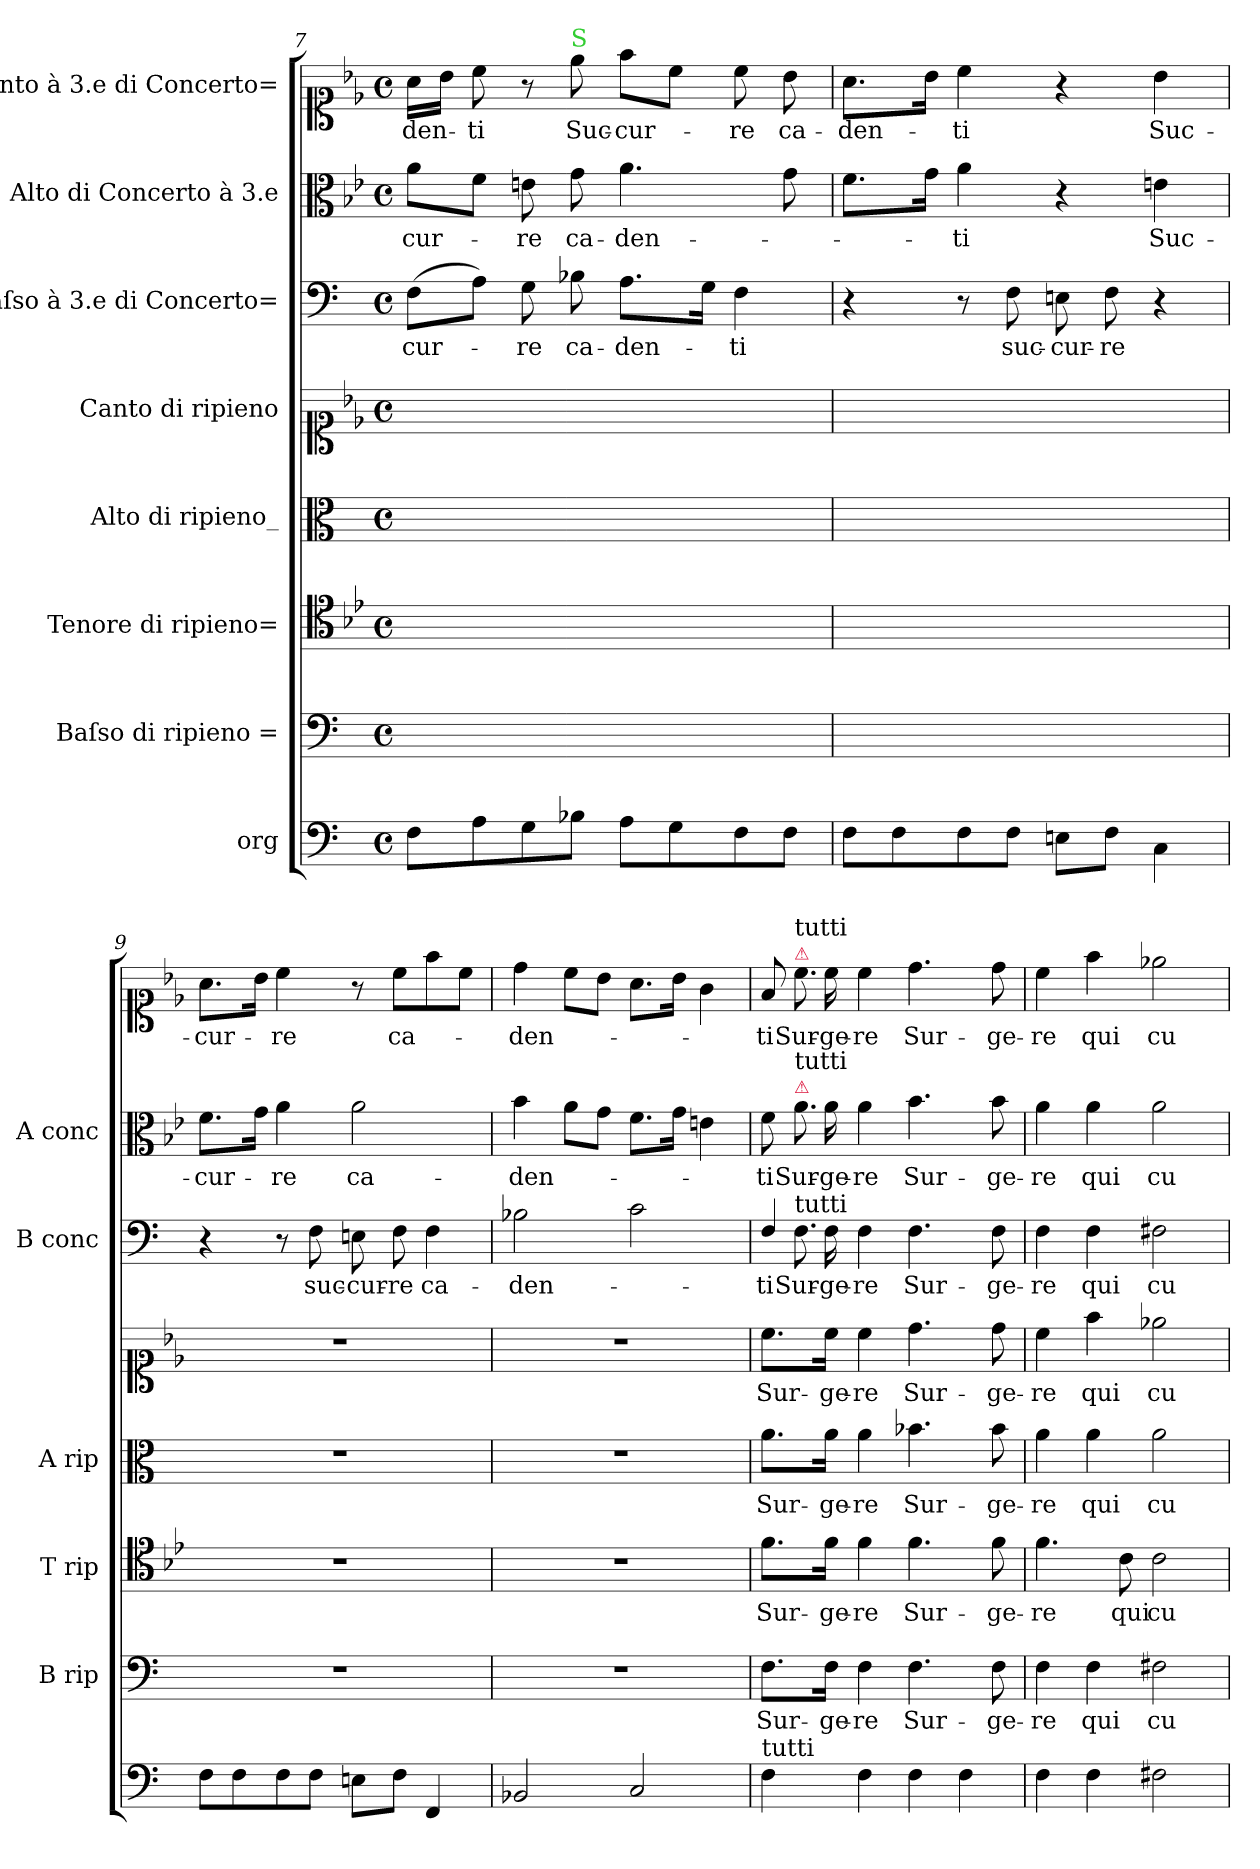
**kern	**kern	**text	**kern	**text	**kern	**text	**kern	**text	**kern	**text	**kern	**text	**kern	**text
*part8	*part7	*part7	*part6	*part6	*part5	*part5	*part4	*part4	*part3	*part3	*part2	*part2	*part1	*part1
*staff8	*staff7	*staff7	*staff6	*staff6	*staff5	*staff5	*staff4	*staff4	*staff3	*staff3	*staff2	*staff2	*staff1	*staff1
*I"org	*I"Baſso di ripieno =	*	*I"Tenore di ripieno=	*	*I"Alto di ripieno_	*	*I"Canto di ripieno	*	*I"Baſso à 3.e di Concerto=	*	*I"Alto di Concerto à 3.e	*	*I"Canto à 3.e di Concerto=	*
*	*I'B rip	*	*I'T rip	*	*I'A rip	*	*	*	*I'B conc	*	*I'A conc	*	*	*
*clefF4	*clefF4	*	*clefC4	*	*clefC3	*	*clefC1	*	*clefF4	*	*clefC3	*	*clefC1	*
*	*	*	*k[b-e-]	*	*	*	*k[b-e-]	*	*	*	*k[b-e-]	*	*k[b-e-]	*
*M4/4	*M4/4	*	*M4/4	*	*M4/4	*	*M4/4	*	*M4/4	*	*M4/4	*	*M4/4	*
*met(c)	*met(c)	*	*met(c)	*	*met(c)	*	*met(c)	*	*met(c)	*	*met(c)	*	*met(c)	*
=7	=7	=7	=7	=7	=7	=7	=7	=7	=7	=7	=7	=7	=7	=7
8F\L	1ryy	.	1ryy	.	1ryy	.	1ryy	.	(8F\L	-cur-	8a\L	-cur-	16a\LL	-den-
.	.	.	.	.	.	.	.	.	.	.	.	.	16b-\JJ	.
8A\	.	.	.	.	.	.	.	.	8A\J)	.	8f\J	.	8cc\	-ti
8G\	.	.	.	.	.	.	.	.	8G\	-re	8en\	-re	8r	.
!	!	!	!	!	!	!	!	!	!	!	!	!	!LO:TX:a:color=limegreen:t=S	!
8B-\J	.	.	.	.	.	.	.	.	8B-\	ca-	8g\	ca-	8ee-\	Suc-
8A\L	.	.	.	.	.	.	.	.	8.A\L	-den-	4.a\	-den-	8ff\L	-cur-
8G\	.	.	.	.	.	.	.	.	.	.	.	.	8cc\J	.
.	.	.	.	.	.	.	.	.	16G\Jk	.	.	.	.	.
8F\	.	.	.	.	.	.	.	.	4F\	-ti	.	.	8cc\	-re
8F\J	.	.	.	.	.	.	.	.	.	.	8g\	.	8b-\	ca-
=8	=8	=8	=8	=8	=8	=8	=8	=8	=8	=8	=8	=8	=8	=8
8F\L	1ryy	.	1ryy	.	1ryy	.	1ryy	.	4r	.	8.f\L	.	8.a\L	-den-
8F\	.	.	.	.	.	.	.	.	.	.	.	.	.	.
.	.	.	.	.	.	.	.	.	.	.	16g\Jk	.	16b-\Jk	.
8F\	.	.	.	.	.	.	.	.	8r	.	4a\	-ti	4cc\	-ti
8F\J	.	.	.	.	.	.	.	.	8F\	suc-	.	.	.	.
8En\L	.	.	.	.	.	.	.	.	8En\	-cur-	4r	.	4r	.
8F\J	.	.	.	.	.	.	.	.	8F\	-re	.	.	.	.
4C\	.	.	.	.	.	.	.	.	4r	.	4en\	Suc-	4b-\	Suc-
=9	=9	=9	=9	=9	=9	=9	=9	=9	=9	=9	=9	=9	=9	=9
8F\L	1r	.	1r	.	1r	.	1r	.	4r	.	8.f\L	-cur-	8.a\L	-cur-
8F\	.	.	.	.	.	.	.	.	.	.	.	.	.	.
.	.	.	.	.	.	.	.	.	.	.	16g\Jk	.	16b-\Jk	.
8F\	.	.	.	.	.	.	.	.	8r	.	4a\	-re	4cc\	-re
8F\J	.	.	.	.	.	.	.	.	8F\	suc-	.	.	.	.
8En\L	.	.	.	.	.	.	.	.	8En\	-cur-	2a\	ca-	8r	.
8F\J	.	.	.	.	.	.	.	.	8F\	-re	.	.	8cc\L	ca-
4FF/	.	.	.	.	.	.	.	.	4F\	ca-	.	.	8ff\	.
.	.	.	.	.	.	.	.	.	.	.	.	.	8cc\J	.
=10	=10	=10	=10	=10	=10	=10	=10	=10	=10	=10	=10	=10	=10	=10
2BB-/	1r	.	1r	.	1r	.	1r	.	2B-\	-den-	4b-\	-den-	4dd\	-den-
.	.	.	.	.	.	.	.	.	.	.	8a\L	.	8cc\L	.
.	.	.	.	.	.	.	.	.	.	.	8g\J	.	8b-\J	.
2C/	.	.	.	.	.	.	.	.	2c\	.	8.f\L	.	8.a\L	.
.	.	.	.	.	.	.	.	.	.	.	16g\Jk	.	16b-\Jk	.
.	.	.	.	.	.	.	.	.	.	.	4en\	.	4g\	.
=11	=11	=11	=11	=11	=11	=11	=11	=11	=11	=11	=11	=11	=11	=11
!LO:TX:a:t=tutti	!	!	!	!	!	!	!	!	!	!	!	!	!	!
!	!	!	!	!	!	!	!	!	!LO:N:vis=4	!	!	!	!	!
4F\	8.F\L	Sur-	8.f\L	Sur-	8.a\L	Sur-	8.cc\L	Sur-	8F/	-ti	8f\	-ti	8f/	-ti
!	!	!	!	!	!	!	!	!	!	!	!	!	!LO:TX:a:color=crimson:t=⚠	!
!	!	!	!	!	!	!	!	!	!	!	!	!	!LO:TX:a:t=tutti	!
!	!	!	!	!	!	!	!	!	!	!	!LO:TX:a:color=crimson:t=⚠	!	!	!
!	!	!	!	!	!	!	!	!	!	!	!LO:TX:a:t=tutti	!	!	!
!	!	!	!	!	!	!	!	!	!LO:TX:a:t=tutti	!	!	!	!	!
!	!	!	!	!	!	!	!	!	!LO:N:vis=8.	!	!LO:N:vis=8.	!	!LO:N:vis=8.	!
.	.	.	.	.	.	.	.	.	16F\	Sur-	16a\	Sur-	16cc\	Sur-
.	16F\Jk	-ge-	16f\Jk	-ge-	16a\Jk	-ge-	16cc\Jk	-ge-	16F\	-ge-	16a\	-ge-	16cc\	-ge-
4F\	4F\	-re	4f\	-re	4a\	-re	4cc\	-re	4F\	-re	4a\	-re	4cc\	-re
4F\	4.F\	Sur-	4.f\	Sur-	4.b-\	Sur-	4.dd\	Sur-	4.F\	Sur-	4.b-\	Sur-	4.dd\	Sur-
4F\	.	.	.	.	.	.	.	.	.	.	.	.	.	.
.	8F\	-ge-	8f\	-ge-	8b-\	-ge-	8dd\	-ge-	8F\	-ge-	8b-\	-ge-	8dd\	-ge-
=12	=12	=12	=12	=12	=12	=12	=12	=12	=12	=12	=12	=12	=12	=12
4F\	4F\	-re	4.f\	-re	4a\	-re	4cc\	-re	4F\	-re	4a\	-re	4cc\	-re
4F\	4F\	qui	.	.	4a\	qui	4ff\	qui	4F\	qui	4a\	qui	4ff\	qui
.	.	.	8c\	qui	.	.	.	.	.	.	.	.	.	.
2F#X\	2F#X\	cu-	2c\	cu-	2a\	cu-	2ee-X\	cu-	2F#X\	cu-	2a\	cu-	2ee-X\	cu-
=	=	=	=	=	=	=	=	=	=	=	=	=	=	=
*-	*-	*-	*-	*-	*-	*-	*-	*-	*-	*-	*-	*-	*-	*-
